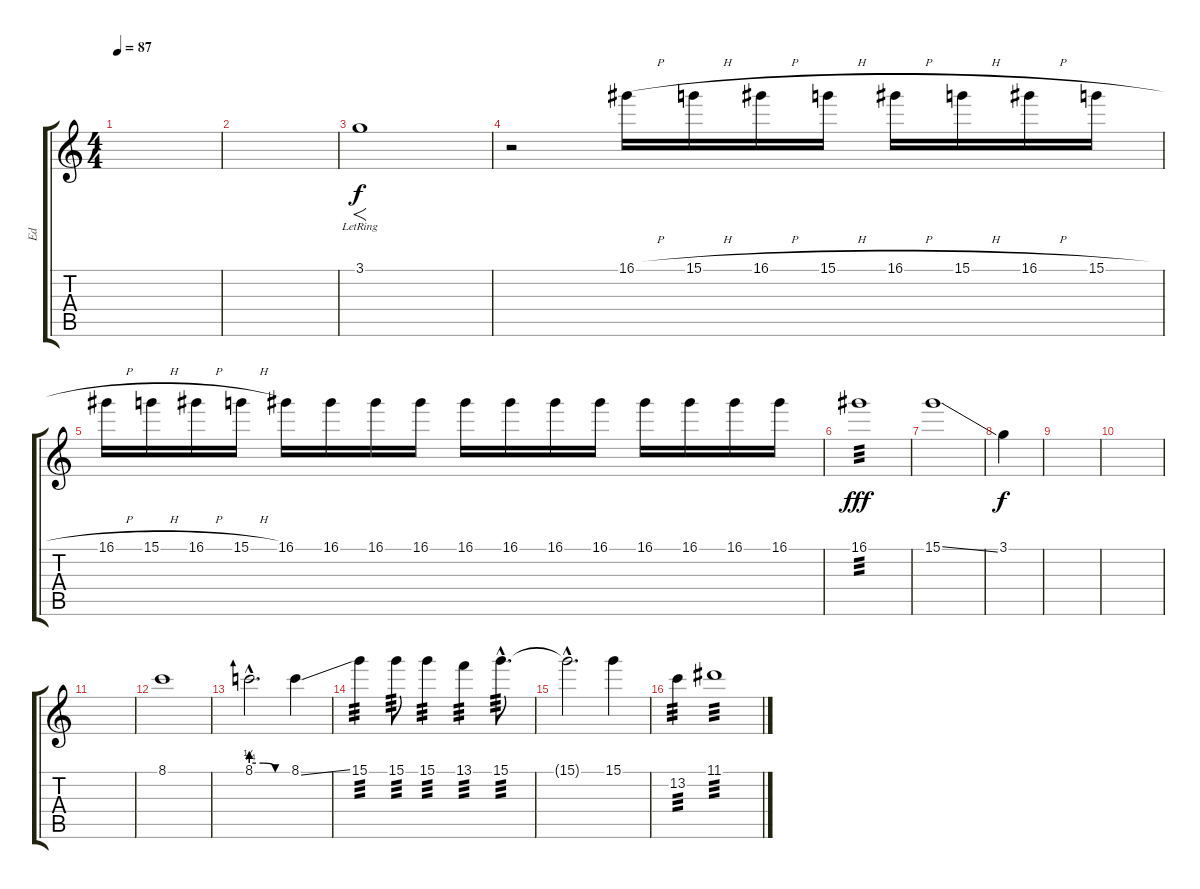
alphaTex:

\track ("Ed" "Ed") {instrument distortionguitar}
\staff {score tabs}
\tuning (E4 B3 G3 D3 A2 E2) {hide}
\ts (4 4)
\tempo 87
\clef g2
\ks c
|
|
3.1{lr}.1{f} |
r.2 16.1{h}.16 15.1{h}.16 16.1{h}.16 15.1{h}.16 16.1{h}.16 15.1{h}.16 16.1{h}.16 15.1{h}.16 |
16.1{h}.16 15.1{h}.16 16.1{h}.16 15.1{h}.16 16.1.16 16.1.16 16.1.16 16.1.16 16.1.16 16.1.16 16.1.16 16.1.16 16.1.16 16.1.16 16.1.16 16.1.16 |
16.1.1{tp 3 dy fff} |
15.1{ss}.1 |
3.1.4{dy f} |
|
|
|
8.1.1 |
8.1{be (custom 0 1 20 1 40 0 60 0) hac}.2{d} 8.1{ss}.4 |
15.1.4{tp 3} 15.1.8{tp 3} 15.1.4{tp 3} 13.1.4{tp 3} 15.1{hac}.8{d tp 3} |
15.1{hac t}.2{d} 15.1.4 |
13.2.4{tp 3} 11.1.1{tp 3}
